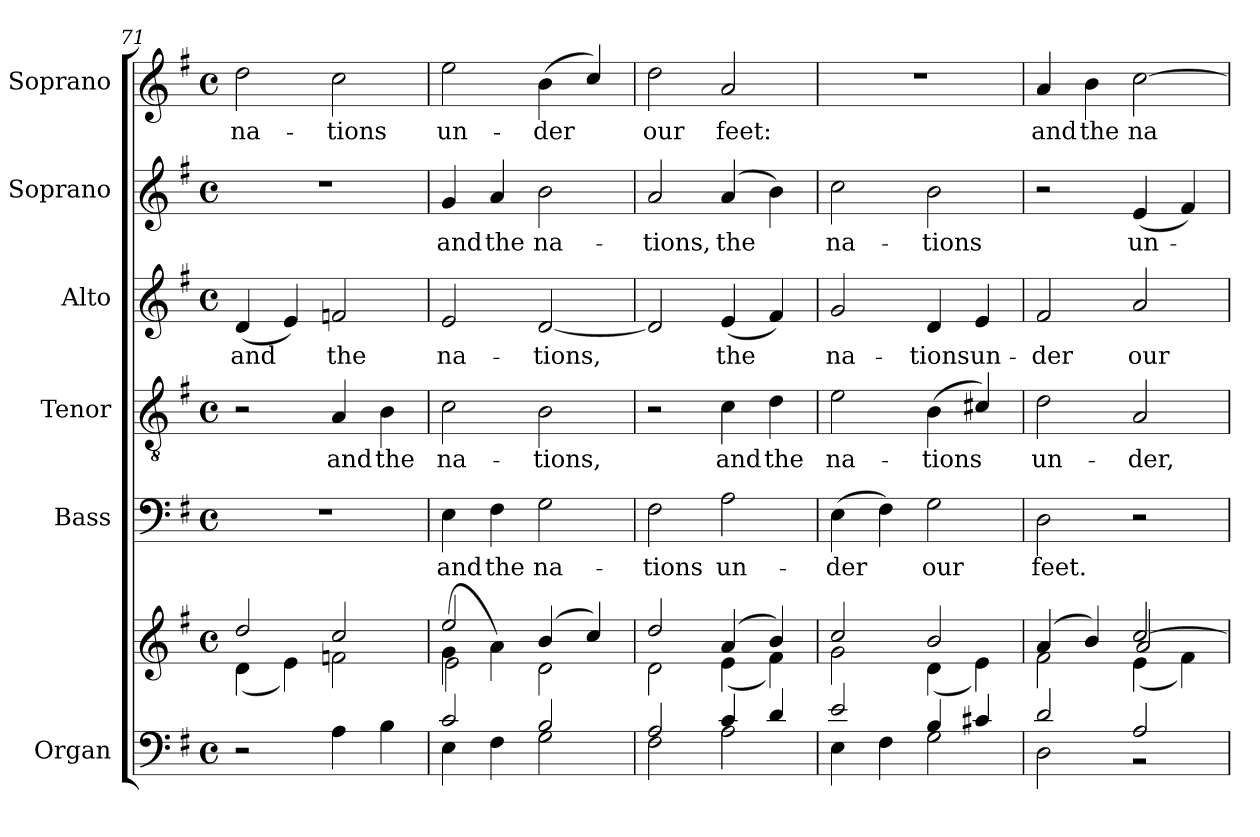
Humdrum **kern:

**kern	**kern	**kern	**text	**kern	**text	**kern	**text	**kern	**text	**kern	**text
*part6	*part6	*part5	*part5	*part4	*part4	*part3	*part3	*part2	*part2	*part1	*part1
*staff7	*staff6	*staff5	*staff5	*staff4	*staff4	*staff3	*staff3	*staff2	*staff2	*staff1	*staff1
*I"Organ	*	*I"Bass	*	*I"Tenor	*	*I"Alto	*	*I"Soprano	*	*I"Soprano	*
*I'Org.	*	*I'B.	*	*I'T.	*	*I'A.	*	*I'S.	*	*I'S.	*
*clefF4	*clefG2	*clefF4	*	*clefGv2	*	*clefG2	*	*clefG2	*	*clefG2	*
*	*	*	*	*ITrd7c12	*	*	*	*	*	*	*
*k[f#]	*k[f#]	*k[f#]	*	*k[f#]	*	*k[f#]	*	*k[f#]	*	*k[f#]	*
*G:	*G:	*G:	*	*G:	*	*G:	*	*G:	*	*G:	*
*M4/4	*M4/4	*M4/4	*	*M4/4	*	*M4/4	*	*M4/4	*	*M4/4	*
*met(c)	*met(c)	*met(c)	*	*met(c)	*	*met(c)	*	*met(c)	*	*met(c)	*
=71	=71	=71	=71	=71	=71	=71	=71	=71	=71	=71	=71
*	*^	*	*	*	*	*	*	*	*	*	*
!	!	!	!	!	!	!	!	!LO:LY:b:color=#000000	!	!	!	!
!	!	!	!	!	!	!	!	!	!	!	!	!LO:LY:b:color=#000000
2r	2ddi/	(4di\	1r	.	2r	.	(4di/	and	1r	.	2ddi\	na-
.	.	4ei\)	.	.	.	.	4ei/)	.	.	.	.	.
!	!	!	!	!	!	!LO:LY:b:color=#000000	!	!	!	!	!	!
!	!	!	!	!	!	!	!	!LO:LY:b:color=#000000	!	!	!	!
!	!	!	!	!	!	!	!	!	!	!	!	!LO:LY:b:color=#000000
4Ai\	2cci/	2fni\	.	.	4AAi/	and	2fni/	the	.	.	2cci\	-tions
!	!	!	!	!	!	!LO:LY:b:color=#000000	!	!	!	!	!	!
4Bi\	.	.	.	.	4BBi\	the	.	.	.	.	.	.
=72	=72	=72	=72	=72	=72	=72	=72	=72	=72	=72	=72	=72
*^	*	*^	*	*	*	*	*	*	*	*	*	*
!	!	!	!	!	!	!LO:LY:b:color=#000000	!	!	!	!	!	!	!	!
!	!	!	!	!	!	!	!	!LO:LY:b:color=#000000	!	!	!	!	!	!
!	!	!	!	!	!	!	!	!	!	!LO:LY:b:color=#000000	!	!	!	!
!	!	!	!	!	!	!	!	!	!	!	!	!LO:LY:b:color=#000000	!	!
!	!	!	!	!	!	!	!	!	!	!	!	!	!	!LO:LY:b:color=#000000
2ci/	4Ei\	(4gi\	2ei\	2eei/	4Ei\	and	2Ci\	na-	2ei/	na-	4gi/	and	2eei\	un-
!	!	!	!	!	!	!LO:LY:b:color=#000000	!	!	!	!	!	!	!	!
!	!	!	!	!	!	!	!	!	!	!	!	!LO:LY:b:color=#000000	!	!
.	4F#i\	4ai\)	.	.	4F#i\	the	.	.	.	.	4ai/	the	.	.
!	!	!	!	!	!	!LO:LY:b:color=#000000	!	!	!	!	!	!	!	!
!	!	!	!	!	!	!	!	!LO:LY:b:color=#000000	!	!	!	!	!	!
!	!	!	!	!	!	!	!	!	!	!LO:LY:b:color=#000000	!	!	!	!
!	!	!	!	!	!	!	!	!	!	!	!	!LO:LY:b:color=#000000	!	!
!	!	!	!	!	!	!	!	!	!	!	!	!	!	!LO:LY:b:color=#000000
2Bi/	2Gi\	(4bi/	2di\	2ryy	2Gi\	na-	2BBi\	-tions,	[<2di/	-tions,	2bi\	na-	(4bi\	-der
.	.	4cci/)	.	.	.	.	.	.	.	.	.	.	4cci/)	.
*	*	*	*v	*v	*	*	*	*	*	*	*	*	*	*
=73	=73	=73	=73	=73	=73	=73	=73	=73	=73	=73	=73	=73	=73
!	!	!	!	!	!LO:LY:b:color=#000000	!	!	!	!	!	!	!	!
!	!	!	!	!	!	!	!	!	!	!	!LO:LY:b:color=#000000	!	!
!	!	!	!	!	!	!	!	!	!	!	!	!	!LO:LY:b:color=#000000
2Ai/	2F#i\	2ddi/	2di\	2F#i\	-tions	2r	.	2di/]	.	2ai/	-tions,	2ddi\	our
!	!	!	!	!	!LO:LY:b:color=#000000	!	!	!	!	!	!	!	!
!	!	!	!	!	!	!	!LO:LY:b:color=#000000	!	!	!	!	!	!
!	!	!	!	!	!	!	!	!	!LO:LY:b:color=#000000	!	!	!	!
!	!	!	!	!	!	!	!	!	!	!	!LO:LY:b:color=#000000	!	!
!	!	!	!	!	!	!	!	!	!	!	!	!	!LO:LY:b:color=#000000
4ci/	2Ai\	(4ai/	(4ei\	2Ai\	un-	4Ci\	and	(4ei/	the	(4ai/	the	2ai/	feet:
!	!	!	!	!	!	!	!LO:LY:b:color=#000000	!	!	!	!	!	!
4di/	.	4bi/)	4f#i\)	.	.	4Di\	the	4f#i/)	.	4bi\)	.	.	.
!!LO:PB:g=z
=74	=74	=74	=74	=74	=74	=74	=74	=74	=74	=74	=74	=74	=74
!	!	!	!	!	!LO:LY:b:color=#000000	!	!	!	!	!	!	!	!
!	!	!	!	!	!	!	!LO:LY:b:color=#000000	!	!	!	!	!	!
!	!	!	!	!	!	!	!	!	!LO:LY:b:color=#000000	!	!	!	!
!	!	!	!	!	!	!	!	!	!	!	!LO:LY:b:color=#000000	!	!
2ei/	4Ei\	2cci/	2gi\	(4Ei\	-der	2Ei\	na-	2gi/	na-	2cci\	na-	1r	.
.	4F#i\	.	.	4F#i\)	.	.	.	.	.	.	.	.	.
!	!	!	!	!	!LO:LY:b:color=#000000	!	!	!	!	!	!	!	!
!	!	!	!	!	!	!	!LO:LY:b:color=#000000	!	!	!	!	!	!
!	!	!	!	!	!	!	!	!	!LO:LY:b:color=#000000	!	!	!	!
!	!	!	!	!	!	!	!	!	!	!	!LO:LY:b:color=#000000	!	!
4Bi/	2Gi\	2bi/	(4di\	2Gi\	our	(4BBi\	-tions	4di/	-tions	2bi\	-tions	.	.
!	!	!	!	!	!	!	!	!	!LO:LY:b:color=#000000	!	!	!	!
4c#Xi/	.	.	4ei\)	.	.	4C#Xi/)	.	4ei/	un-	.	.	.	.
=75	=75	=75	=75	=75	=75	=75	=75	=75	=75	=75	=75	=75	=75
*	*	*	*^	*	*	*	*	*	*	*	*	*	*
!	!	!	!	!	!	!LO:LY:b:color=#000000	!	!	!	!	!	!	!	!
!	!	!	!	!	!	!	!	!LO:LY:b:color=#000000	!	!	!	!	!	!
!	!	!	!	!	!	!	!	!	!	!LO:LY:b:color=#000000	!	!	!	!
!	!	!	!	!	!	!	!	!	!	!	!	!	!	!LO:LY:b:color=#000000
2di/	2Di\	(4ai/	2f#i\	2ryy	2Di\	feet.	2Di\	un-	2f#i/	-der	2r	.	4ai/	and
!	!	!	!	!	!	!	!	!	!	!	!	!	!	!LO:LY:b:color=#000000
.	.	4bi/)	.	.	.	.	.	.	.	.	.	.	4bi\	the
!	!	!	!	!	!	!	!	!LO:LY:b:color=#000000	!	!	!	!	!	!
!	!	!	!	!	!	!	!	!	!	!LO:LY:b:color=#000000	!	!	!	!
!	!	!	!	!	!	!	!	!	!	!	!	!LO:LY:b:color=#000000	!	!
!	!	!	!	!	!	!	!	!	!	!	!	!	!	!LO:LY:b:color=#000000
2Ai/	2r	[>2cci/	(4ei\	2ai/	2r	.	2AAi/	-der,	2ai/	our	(4ei/	un-	[>2cci\	na-
.	.	.	4f#i\)	.	.	.	.	.	.	.	4f#i/)	.	.	.
*v	*v	*	*	*	*	*	*	*	*	*	*	*	*	*
*	*v	*v	*v	*	*	*	*	*	*	*	*	*	*
=	=	=	=	=	=	=	=	=	=	=	=
*-	*-	*-	*-	*-	*-	*-	*-	*-	*-	*-	*-
